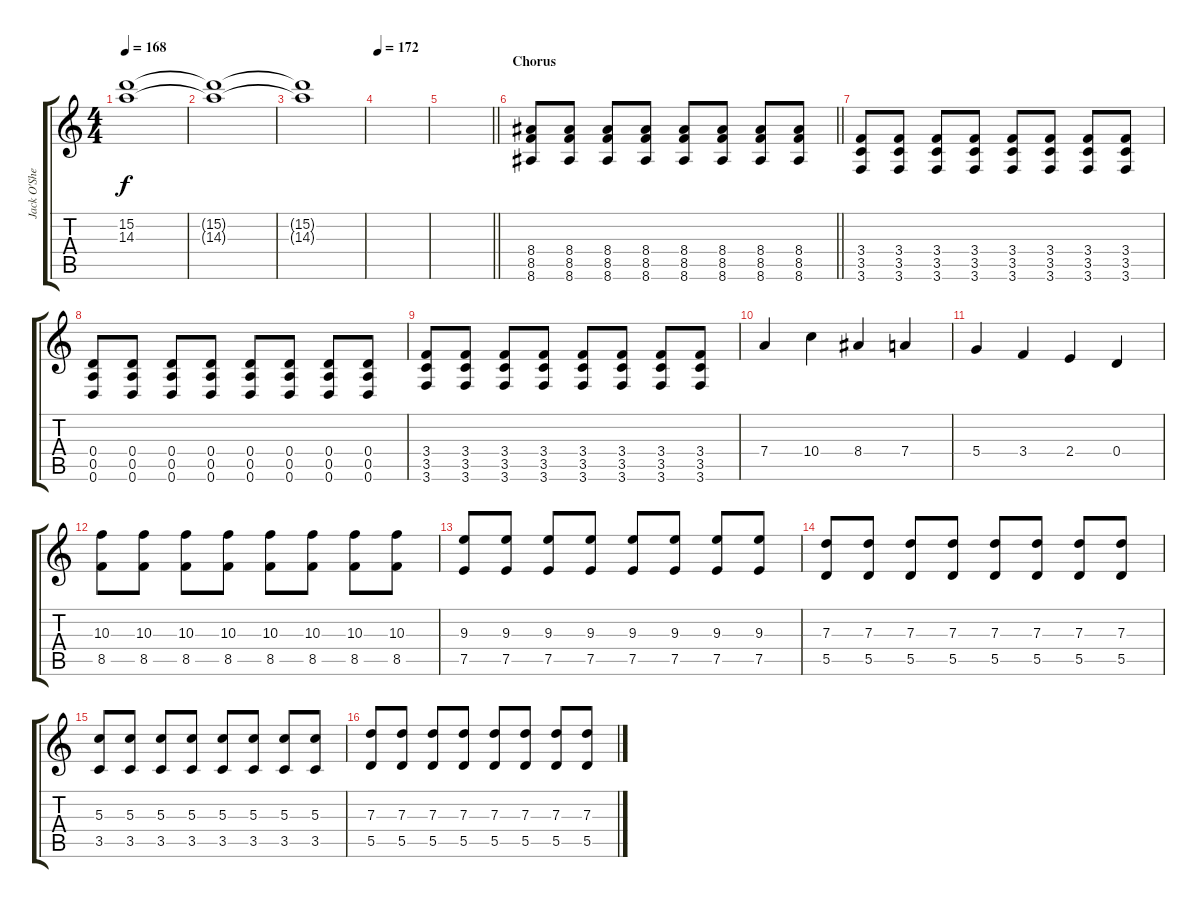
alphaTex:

\track ("Jack O'Shea" "Jack O'She") {instrument overdrivenguitar}
\staff {score tabs}
\tuning (E4 B3 G3 D3 A2 D2) {hide}
\ts (4 4)
\tempo 168
\clef g2
\ks c
(15.2{t} 14.3{t}).1{dy f} |
(15.2{t} 14.3{t}).1 |
(15.2{t} 14.3{t}).1 |
\tempo 172
|
\barLineRight lightlight
|
\section ("" "Chorus")
\barLineRight lightlight
(8.4 8.5 8.6).8 (8.4 8.5 8.6).8 (8.4 8.5 8.6).8 (8.4 8.5 8.6).8 (8.4 8.5 8.6).8 (8.4 8.5 8.6).8 (8.4 8.5 8.6).8 (8.4 8.5 8.6).8 |
(3.4 3.5 3.6).8 (3.4 3.5 3.6).8 (3.4 3.5 3.6).8 (3.4 3.5 3.6).8 (3.4 3.5 3.6).8 (3.4 3.5 3.6).8 (3.4 3.5 3.6).8 (3.4 3.5 3.6).8 |
(0.4 0.5 0.6).8 (0.4 0.5 0.6).8 (0.4 0.5 0.6).8 (0.4 0.5 0.6).8 (0.4 0.5 0.6).8 (0.4 0.5 0.6).8 (0.4 0.5 0.6).8 (0.4 0.5 0.6).8 |
(3.4 3.5 3.6).8 (3.4 3.5 3.6).8 (3.4 3.5 3.6).8 (3.4 3.5 3.6).8 (3.4 3.5 3.6).8 (3.4 3.5 3.6).8 (3.4 3.5 3.6).8 (3.4 3.5 3.6).8 |
7.4.4 10.4.4 8.4.4 7.4.4 |
5.4.4 3.4.4 2.4.4 0.4.4 |
(10.3 8.5).8 (10.3 8.5).8 (10.3 8.5).8 (10.3 8.5).8 (10.3 8.5).8 (10.3 8.5).8 (10.3 8.5).8 (10.3 8.5).8 |
(9.3 7.5).8 (9.3 7.5).8 (9.3 7.5).8 (9.3 7.5).8 (9.3 7.5).8 (9.3 7.5).8 (9.3 7.5).8 (9.3 7.5).8 |
(7.3 5.5).8 (7.3 5.5).8 (7.3 5.5).8 (7.3 5.5).8 (7.3 5.5).8 (7.3 5.5).8 (7.3 5.5).8 (7.3 5.5).8 |
(5.3 3.5).8 (5.3 3.5).8 (5.3 3.5).8 (5.3 3.5).8 (5.3 3.5).8 (5.3 3.5).8 (5.3 3.5).8 (5.3 3.5).8 |
(7.3 5.5).8 (7.3 5.5).8 (7.3 5.5).8 (7.3 5.5).8 (7.3 5.5).8 (7.3 5.5).8 (7.3 5.5).8 (7.3 5.5).8
